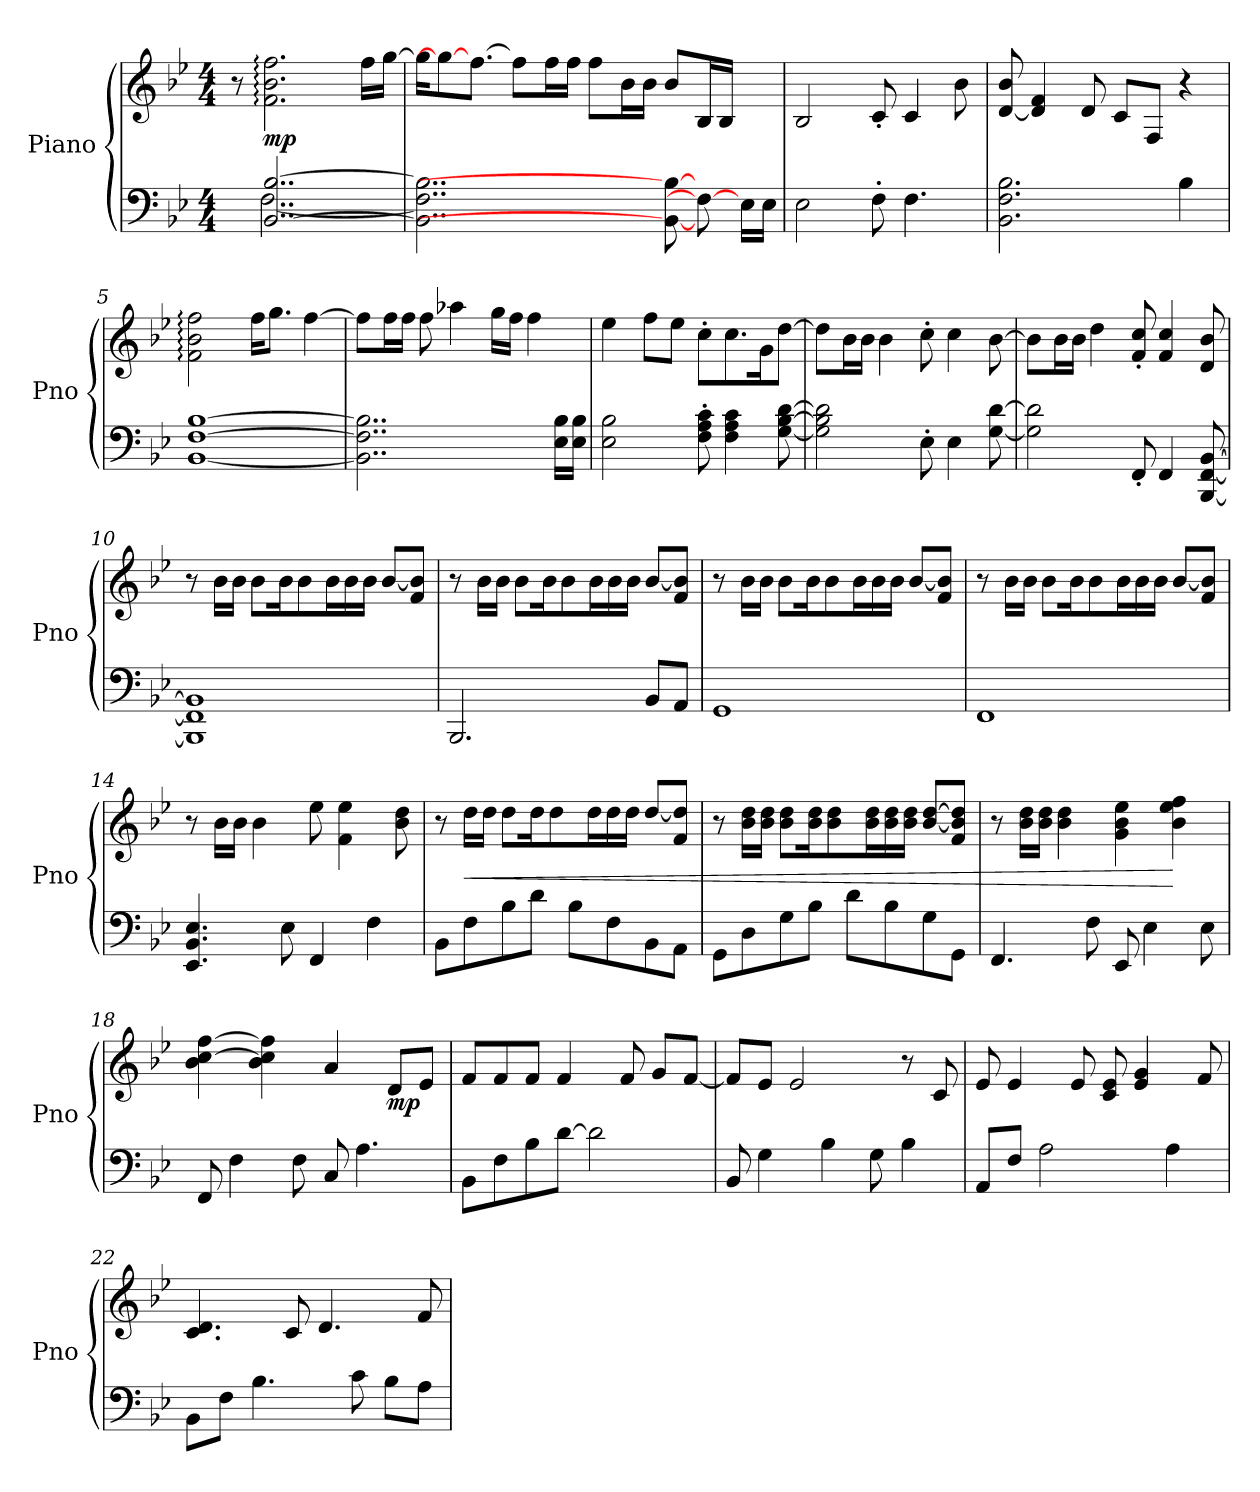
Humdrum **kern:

**kern	**kern	**dynam
*part1	*part1	*part1
*staff2	*staff1	*staff1/2
*I"Piano	*	*
*I'Pno	*	*
*clefF4	*clefG2	*
*k[b-e-]	*k[b-e-]	*
*M4/4	*M4/4	*
=1	=1	=1
*^	*	*
8ryy	8ryy	8r	.
*	*	*MM82	*
!	!	!	!LO:DY:b
[2..BB- [2..B-	[2..F	2.f\: 2.b-\: 2.ff\:	mp
.	.	16ff\KL	.
.	.	[16gg\J	.
*v	*v	*	*
=2	=2	=2
2..BB-\] 2..F\] 2..B-\]	16gg\KL]	.
.	8gg\J_	.
.	[8.ff\J	.
.	8ff\L]	.
.	16ff\L	.
.	16ff\JJ	.
.	8ff\L	.
.	16b-\L	.
.	16b-\JJ	.
8BB-_ 8B-_	8b-/L	.
8F_	16B-/L	.
.	16B-/JJ	.
16E-\LL	8ryy	.
16E-\JJ	.	.
=3	=3	=3
2E-\	2B-/	.
8F'\	8c'/	.
4.F\	4c/	.
.	8b-\	.
=4	=4	=4
2.BB-\ 2.F\ 2.B-\	[8d/ 8b-/	.
.	4d/] 4f/	.
.	8d/	.
.	8c/L	.
.	8F/J	.
4B-\	4r	.
!!LO:LB:g=z
=5	=5	=5
[1BB- [1F [1B-	2f\: 2b-\: 2ff\:	.
.	16ff\KL	.
.	8.gg\J	.
.	[4ff\	.
=6	=6	=6
2..BB-\] 2..F\] 2..B-\]	8ff\L]	.
.	16ff\L	.
.	16ff\JJ	.
.	8ff\	.
.	4aa-X\	.
.	16gg\LL	.
.	16ff\JJ	.
.	4ff\	.
16E-\ 16B-\LL	.	.
16E-\ 16B-\JJ	.	.
=7	=7	=7
2E-\ 2B-\	4ee-\	.
.	8ff\L	.
.	8ee-\J	.
8F\' 8A\' 8c\'	8cc'\L	.
4F\ 4A\ 4c\	8.cc\	.
.	16g\K	.
[8G\ [8B-\ [8d\	[8dd\J	.
=8	=8	=8
2G\] 2B-\] 2d\]	8dd\L]	.
.	16b-\L	.
.	16b-\JJ	.
.	4b-\	.
8E-'\	8cc'\	.
4E-\	4cc\	.
[8G\ [8d\	[8b-\	.
=9	=9	=9
2G\] 2d\]	8b-\L]	.
.	16b-\L	.
.	16b-\JJ	.
.	4dd\	.
8FF'/	8f/' 8cc/'	.
4FF/	4f/ 4cc/	.
[8BBB-/ [8FF/ [8BB-/	8d/ 8b-/	.
!!LO:LB:g=z
=10	=10	=10
*	*MM86	*
1BBB-] 1FF] 1BB-]	8r	.
.	16b-\LL	.
.	16b-\JJ	.
.	8b-\L	.
.	16b-\K	.
.	8b-\	.
.	16b-\L	.
.	16b-\	.
.	16b-\JJ	.
.	[8b-/L	.
.	8f/ 8b-/]J	.
=11	=11	=11
2.BBB-/	8r	.
.	16b-\LL	.
.	16b-\JJ	.
.	8b-\L	.
.	16b-\K	.
.	8b-\	.
.	16b-\L	.
.	16b-\	.
.	16b-\JJ	.
8BB-/L	[8b-/L	.
8AA/J	8f/ 8b-/]J	.
=12	=12	=12
1GG	8r	.
.	16b-\LL	.
.	16b-\JJ	.
.	8b-\L	.
.	16b-\K	.
.	8b-\	.
.	16b-\L	.
.	16b-\	.
.	16b-\JJ	.
.	[8b-/L	.
.	8f/ 8b-/]J	.
!!LO:LB:g=z
=13	=13	=13
1FF	8r	.
.	16b-\LL	.
.	16b-\JJ	.
.	8b-\L	.
.	16b-\K	.
.	8b-\	.
.	16b-\L	.
.	16b-\	.
.	16b-\JJ	.
.	[8b-/L	.
.	8f/ 8b-/]J	.
=14	=14	=14
4.EE-/ 4.BB-/ 4.E-/	8r	.
.	16b-\LL	.
.	16b-\JJ	.
.	4b-\	.
8E-\	.	.
4FF/	8ee-\	.
.	4f\ 4ee-\	.
4F\	.	.
.	8b-\ 8dd\	.
=15	=15	=15
*	*MM90	*
8BB-\L	8r	.
!	!	!LO:HP:b
8F\	16dd\LL	<
.	16dd\JJ	.
8B-\	8dd\L	.
8d\J	16dd\K	.
.	8dd\	.
8B-\L	.	.
.	16dd\L	.
8F\	16dd\	.
.	16dd\JJ	.
8BB-\	[8dd/L	.
8AA\J	8f/ 8dd/]J	.
!!LO:LB:g=z
=16	=16	=16
8GG\L	8r	.
8D\	16b-\ 16dd\LL	.
.	16b-\ 16dd\JJ	.
8G\	8b-\ 8dd\L	.
8B-\J	16b-\ 16dd\K	.
.	8b-\ 8dd\	.
8d\L	.	.
.	16b-\ 16dd\L	.
8B-\	16b-\ 16dd\	.
.	16b-\ 16dd\JJ	.
8G\	[8b-/ [8dd/L	.
8GG\J	8f/ 8b-/] 8dd/]J	.
=17	=17	=17
4.FF/	8r	.
.	16b-\ 16dd\LL	.
.	16b-\ 16dd\JJ	.
.	4b-\ 4dd\	.
8F\	.	.
8EE-/	4g\ 4b-\ 4ee-\	.
4E-\	.	.
.	4b-\ 4ee-\ 4ff\	[
8E-\	.	.
=18	=18	=18
8FF/	4b-\ [4cc\ [4ff\	.
4F\	.	.
.	4b-\ 4cc\] 4ff\]	.
8F\	.	.
8C/	4a/	.
4.A\	.	.
!	!	!LO:DY:b
.	8d/L	mp
.	8e-/J	.
=19	=19	=19
8BB-\L	8f/L	.
8F\	8f/	.
8B-\	8f/J	.
[8d\J	4f/	.
2d\]	.	.
.	8f/	.
.	8g/L	.
.	[8f/J	.
!!LO:LB:g=z
=20	=20	=20
8BB-/	8f/L]	.
4G\	8e-/J	.
.	2e-/	.
4B-\	.	.
8G\	.	.
4B-\	8r	.
.	8c/	.
=21	=21	=21
8AA/L	8e-/	.
8F/J	4e-/	.
2A\	.	.
.	8e-/	.
.	8c/ 8e-/	.
.	4e-/ 4g/	.
4A\	.	.
.	8f/	.
=22	=22	=22
8BB-\L	4.c/ 4.d/	.
8F\J	.	.
4.B-\	.	.
.	8c/	.
.	4.d/	.
8c\	.	.
8B-\L	.	.
8A\J	8f/	.
=	=	=
*-	*-	*-
